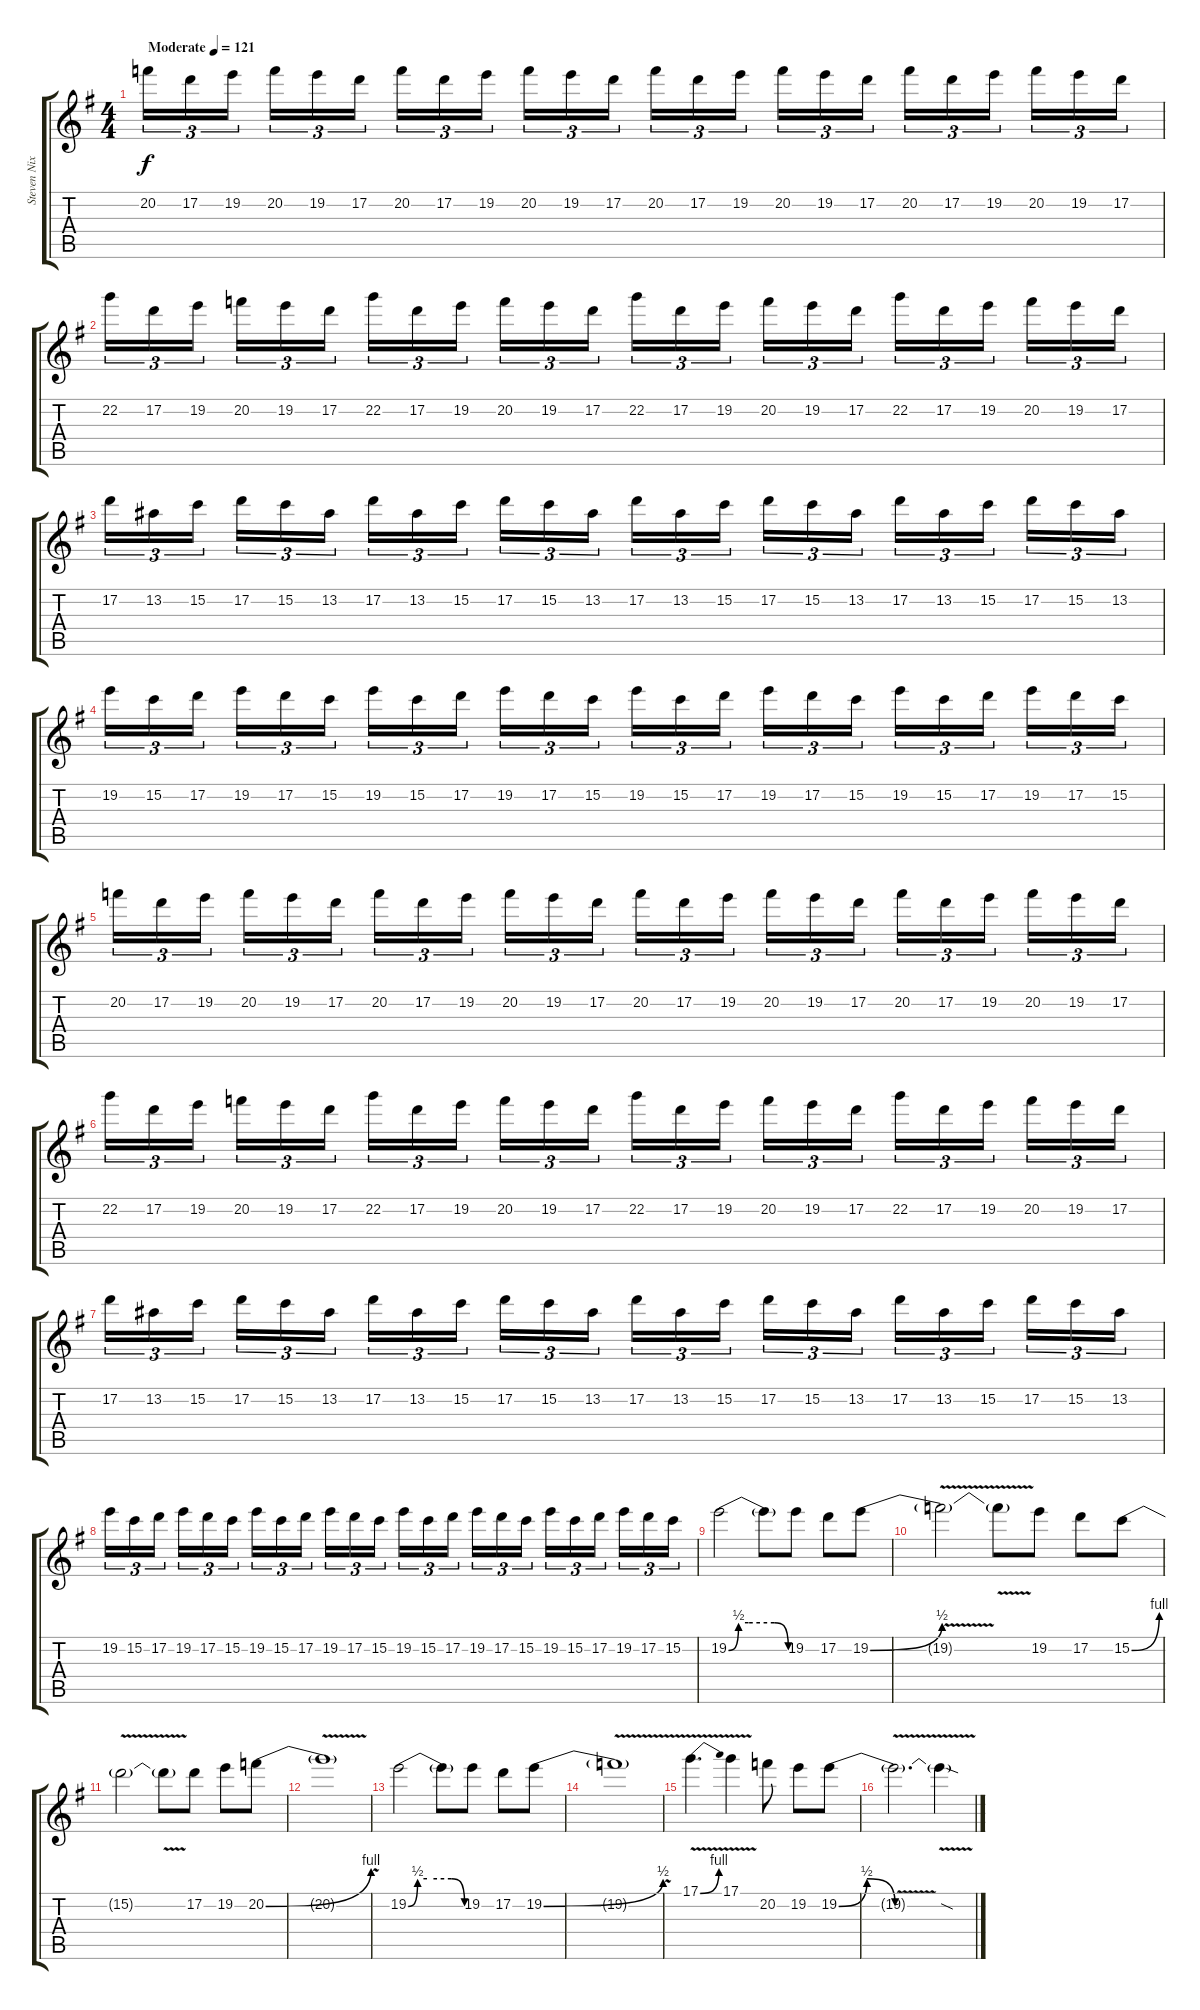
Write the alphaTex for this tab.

\track ("Steven Nixon" "Steven Nix") {instrument distortionguitar}
\staff {score tabs}
\tuning (D4 A3 F3 C3 G2 D2) {hide}
\ts (4 4)
\tempo (121 "Moderate")
\clef g2
\ks g
20.2.16{tu (3 2) dy f instrument distortionguitar} 17.2.16{tu (3 2)} 19.2.16{tu (3 2) beam splitsecondary} 20.2.16{tu (3 2)} 19.2.16{tu (3 2)} 17.2.16{tu (3 2)} 20.2.16{tu (3 2)} 17.2.16{tu (3 2)} 19.2.16{tu (3 2) beam splitsecondary} 20.2.16{tu (3 2)} 19.2.16{tu (3 2)} 17.2.16{tu (3 2)} 20.2.16{tu (3 2)} 17.2.16{tu (3 2)} 19.2.16{tu (3 2) beam splitsecondary} 20.2.16{tu (3 2)} 19.2.16{tu (3 2)} 17.2.16{tu (3 2)} 20.2.16{tu (3 2)} 17.2.16{tu (3 2)} 19.2.16{tu (3 2) beam splitsecondary} 20.2.16{tu (3 2)} 19.2.16{tu (3 2)} 17.2.16{tu (3 2)} |
22.2.16{tu (3 2)} 17.2.16{tu (3 2)} 19.2.16{tu (3 2) beam splitsecondary} 20.2.16{tu (3 2)} 19.2.16{tu (3 2)} 17.2.16{tu (3 2)} 22.2.16{tu (3 2)} 17.2.16{tu (3 2)} 19.2.16{tu (3 2) beam splitsecondary} 20.2.16{tu (3 2)} 19.2.16{tu (3 2)} 17.2.16{tu (3 2)} 22.2.16{tu (3 2)} 17.2.16{tu (3 2)} 19.2.16{tu (3 2) beam splitsecondary} 20.2.16{tu (3 2)} 19.2.16{tu (3 2)} 17.2.16{tu (3 2)} 22.2.16{tu (3 2)} 17.2.16{tu (3 2)} 19.2.16{tu (3 2) beam splitsecondary} 20.2.16{tu (3 2)} 19.2.16{tu (3 2)} 17.2.16{tu (3 2)} |
17.2.16{tu (3 2)} 13.2.16{tu (3 2)} 15.2.16{tu (3 2) beam splitsecondary} 17.2.16{tu (3 2)} 15.2.16{tu (3 2)} 13.2.16{tu (3 2)} 17.2.16{tu (3 2)} 13.2.16{tu (3 2)} 15.2.16{tu (3 2) beam splitsecondary} 17.2.16{tu (3 2)} 15.2.16{tu (3 2)} 13.2.16{tu (3 2)} 17.2.16{tu (3 2)} 13.2.16{tu (3 2)} 15.2.16{tu (3 2) beam splitsecondary} 17.2.16{tu (3 2)} 15.2.16{tu (3 2)} 13.2.16{tu (3 2)} 17.2.16{tu (3 2)} 13.2.16{tu (3 2)} 15.2.16{tu (3 2) beam splitsecondary} 17.2.16{tu (3 2)} 15.2.16{tu (3 2)} 13.2.16{tu (3 2)} |
19.2.16{tu (3 2)} 15.2.16{tu (3 2)} 17.2.16{tu (3 2) beam splitsecondary} 19.2.16{tu (3 2)} 17.2.16{tu (3 2)} 15.2.16{tu (3 2)} 19.2.16{tu (3 2)} 15.2.16{tu (3 2)} 17.2.16{tu (3 2) beam splitsecondary} 19.2.16{tu (3 2)} 17.2.16{tu (3 2)} 15.2.16{tu (3 2)} 19.2.16{tu (3 2)} 15.2.16{tu (3 2)} 17.2.16{tu (3 2) beam splitsecondary} 19.2.16{tu (3 2)} 17.2.16{tu (3 2)} 15.2.16{tu (3 2)} 19.2.16{tu (3 2)} 15.2.16{tu (3 2)} 17.2.16{tu (3 2) beam splitsecondary} 19.2.16{tu (3 2)} 17.2.16{tu (3 2)} 15.2.16{tu (3 2)} |
20.2.16{tu (3 2)} 17.2.16{tu (3 2)} 19.2.16{tu (3 2) beam splitsecondary} 20.2.16{tu (3 2)} 19.2.16{tu (3 2)} 17.2.16{tu (3 2)} 20.2.16{tu (3 2)} 17.2.16{tu (3 2)} 19.2.16{tu (3 2) beam splitsecondary} 20.2.16{tu (3 2)} 19.2.16{tu (3 2)} 17.2.16{tu (3 2)} 20.2.16{tu (3 2)} 17.2.16{tu (3 2)} 19.2.16{tu (3 2) beam splitsecondary} 20.2.16{tu (3 2)} 19.2.16{tu (3 2)} 17.2.16{tu (3 2)} 20.2.16{tu (3 2)} 17.2.16{tu (3 2)} 19.2.16{tu (3 2) beam splitsecondary} 20.2.16{tu (3 2)} 19.2.16{tu (3 2)} 17.2.16{tu (3 2)} |
22.2.16{tu (3 2)} 17.2.16{tu (3 2)} 19.2.16{tu (3 2) beam splitsecondary} 20.2.16{tu (3 2)} 19.2.16{tu (3 2)} 17.2.16{tu (3 2)} 22.2.16{tu (3 2)} 17.2.16{tu (3 2)} 19.2.16{tu (3 2) beam splitsecondary} 20.2.16{tu (3 2)} 19.2.16{tu (3 2)} 17.2.16{tu (3 2)} 22.2.16{tu (3 2)} 17.2.16{tu (3 2)} 19.2.16{tu (3 2) beam splitsecondary} 20.2.16{tu (3 2)} 19.2.16{tu (3 2)} 17.2.16{tu (3 2)} 22.2.16{tu (3 2)} 17.2.16{tu (3 2)} 19.2.16{tu (3 2) beam splitsecondary} 20.2.16{tu (3 2)} 19.2.16{tu (3 2)} 17.2.16{tu (3 2)} |
17.2.16{tu (3 2)} 13.2.16{tu (3 2)} 15.2.16{tu (3 2) beam splitsecondary} 17.2.16{tu (3 2)} 15.2.16{tu (3 2)} 13.2.16{tu (3 2)} 17.2.16{tu (3 2)} 13.2.16{tu (3 2)} 15.2.16{tu (3 2) beam splitsecondary} 17.2.16{tu (3 2)} 15.2.16{tu (3 2)} 13.2.16{tu (3 2)} 17.2.16{tu (3 2)} 13.2.16{tu (3 2)} 15.2.16{tu (3 2) beam splitsecondary} 17.2.16{tu (3 2)} 15.2.16{tu (3 2)} 13.2.16{tu (3 2)} 17.2.16{tu (3 2)} 13.2.16{tu (3 2)} 15.2.16{tu (3 2) beam splitsecondary} 17.2.16{tu (3 2)} 15.2.16{tu (3 2)} 13.2.16{tu (3 2)} |
19.2.16{tu (3 2)} 15.2.16{tu (3 2)} 17.2.16{tu (3 2) beam splitsecondary} 19.2.16{tu (3 2)} 17.2.16{tu (3 2)} 15.2.16{tu (3 2)} 19.2.16{tu (3 2)} 15.2.16{tu (3 2)} 17.2.16{tu (3 2) beam splitsecondary} 19.2.16{tu (3 2)} 17.2.16{tu (3 2)} 15.2.16{tu (3 2)} 19.2.16{tu (3 2)} 15.2.16{tu (3 2)} 17.2.16{tu (3 2) beam splitsecondary} 19.2.16{tu (3 2)} 17.2.16{tu (3 2)} 15.2.16{tu (3 2)} 19.2.16{tu (3 2)} 15.2.16{tu (3 2)} 17.2.16{tu (3 2) beam splitsecondary} 19.2.16{tu (3 2)} 17.2.16{tu (3 2)} 15.2.16{tu (3 2)} |
19.2{be (custom 0 0 10 2 20 2 46 2 60 0)}.2 19.2{t}.8 19.2.8 17.2.8 19.2{be (bend 0 0 60 2)}.8 |
19.2{v t}.2 19.2{t}.8 19.2.8 17.2.8 15.2{be (bend 0 0 60 4)}.8 |
15.2{v t}.2 15.2{t}.8 17.2.8 19.2.8 20.2{be (bend 0 0 60 4)}.8 |
20.2{v t}.1 |
19.2{be (custom 0 0 10 2 20 2 46 2 60 0)}.2 19.2{t}.8 19.2.8 17.2.8 19.2{be (bend 0 0 60 2)}.8 |
19.2{v t}.1 |
17.1{be (bend 0 0 60 4) v}.4{d} 17.1{v}.4 20.2.8 19.2.8 19.2{be (bendrelease 0 0 10 2 50 2 60 0)}.8 |
19.2{v t}.2{d} 19.2{sod t}.4
